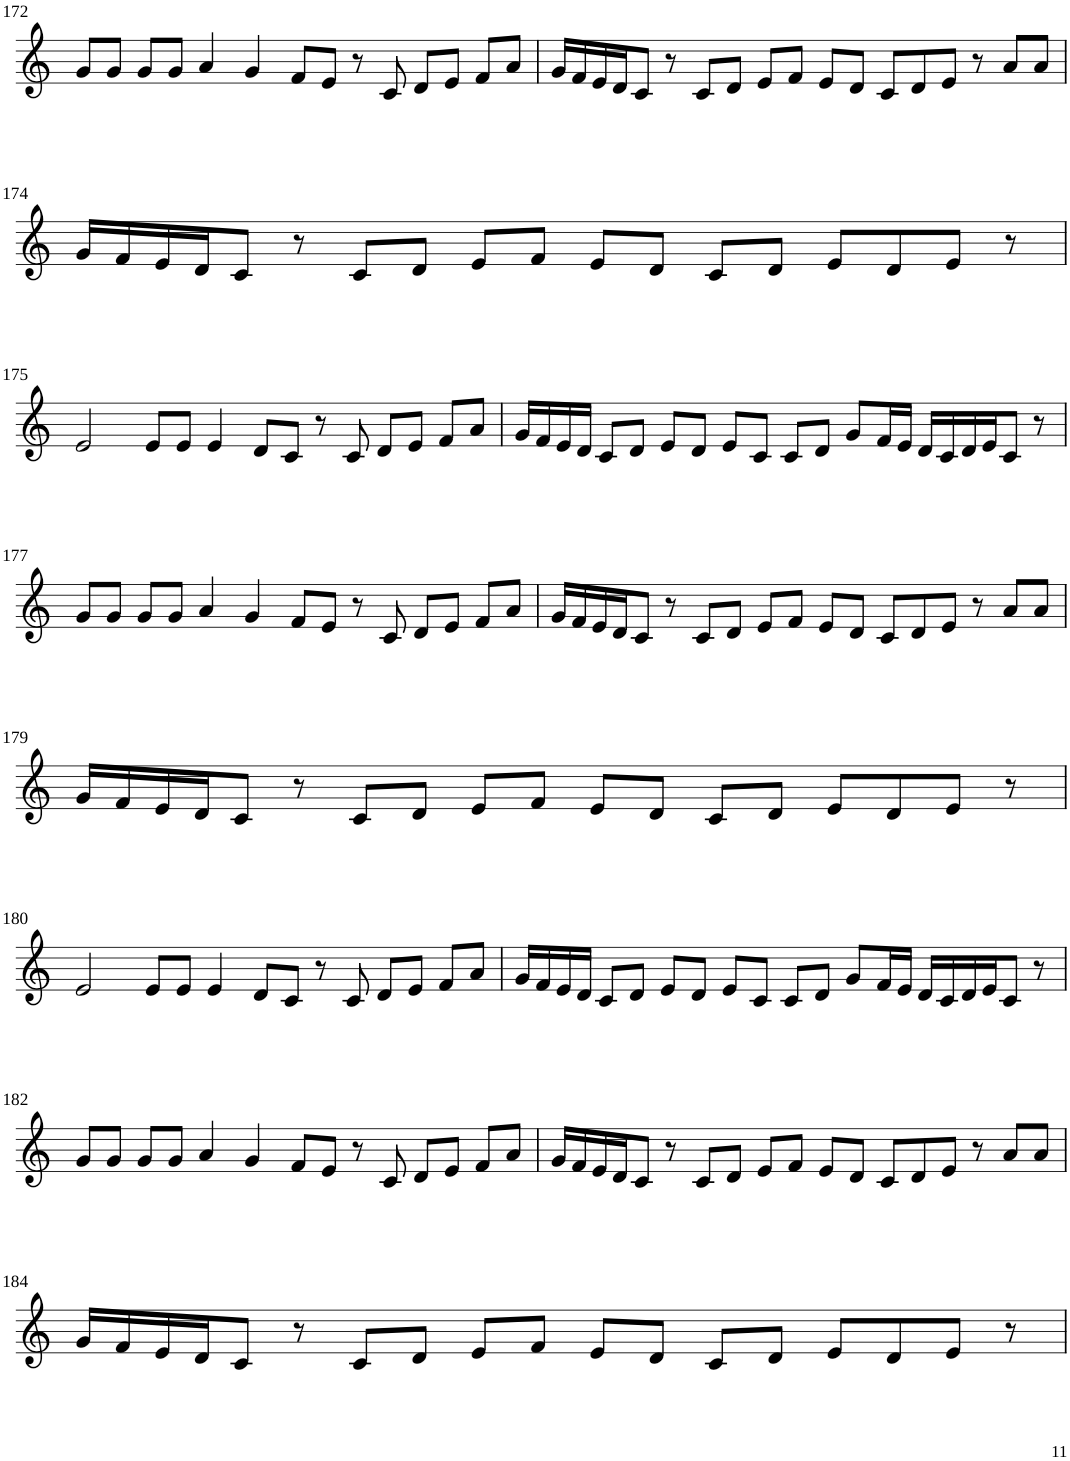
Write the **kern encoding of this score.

**kern
*part1
*staff1
*I"Violin
!!LO:PB:g=z
*clefG2
*k[]
*M8/4
=172
8g/L
8g/J
8g/L
8g/J
4a/
4g/
8f/L
8e/J
8r
8c/
8d/L
8e/J
8f/L
8a/J
=173
16g/LL
16f/
16e/
16d/J
8c/J
8r
8c/L
8d/J
8e/L
8f/J
8e/L
8d/J
8c/L
8d/
8e/J
8r
8a/L
8a/J
!!LO:LB:g=z
=174
16g/LL
16f/
16e/
16d/J
8c/J
8r
8c/L
8d/J
8e/L
8f/J
8e/L
8d/J
8c/L
8d/J
8e/L
8d/
8e/J
8r
!!LO:LB:g=z
=175
2e/
8e/L
8e/J
4e/
8d/L
8c/J
8r
8c/
8d/L
8e/J
8f/L
8a/J
=176
16g/LL
16f/
16e/
16d/JJ
8c/L
8d/J
8e/L
8d/J
8e/L
8c/J
8c/L
8d/J
8g/L
16f/L
16e/JJ
16d/LL
16c/
16d/
16e/J
8c/J
8r
!!LO:LB:g=z
=177
8g/L
8g/J
8g/L
8g/J
4a/
4g/
8f/L
8e/J
8r
8c/
8d/L
8e/J
8f/L
8a/J
=178
16g/LL
16f/
16e/
16d/J
8c/J
8r
8c/L
8d/J
8e/L
8f/J
8e/L
8d/J
8c/L
8d/
8e/J
8r
8a/L
8a/J
!!LO:LB:g=z
=179
16g/LL
16f/
16e/
16d/J
8c/J
8r
8c/L
8d/J
8e/L
8f/J
8e/L
8d/J
8c/L
8d/J
8e/L
8d/
8e/J
8r
!!LO:LB:g=z
=180
2e/
8e/L
8e/J
4e/
8d/L
8c/J
8r
8c/
8d/L
8e/J
8f/L
8a/J
=181
16g/LL
16f/
16e/
16d/JJ
8c/L
8d/J
8e/L
8d/J
8e/L
8c/J
8c/L
8d/J
8g/L
16f/L
16e/JJ
16d/LL
16c/
16d/
16e/J
8c/J
8r
!!LO:LB:g=z
=182
8g/L
8g/J
8g/L
8g/J
4a/
4g/
8f/L
8e/J
8r
8c/
8d/L
8e/J
8f/L
8a/J
=183
16g/LL
16f/
16e/
16d/J
8c/J
8r
8c/L
8d/J
8e/L
8f/J
8e/L
8d/J
8c/L
8d/
8e/J
8r
8a/L
8a/J
!!LO:LB:g=z
=184
16g/LL
16f/
16e/
16d/J
8c/J
8r
8c/L
8d/J
8e/L
8f/J
8e/L
8d/J
8c/L
8d/J
8e/L
8d/
8e/J
8r
=
*-
